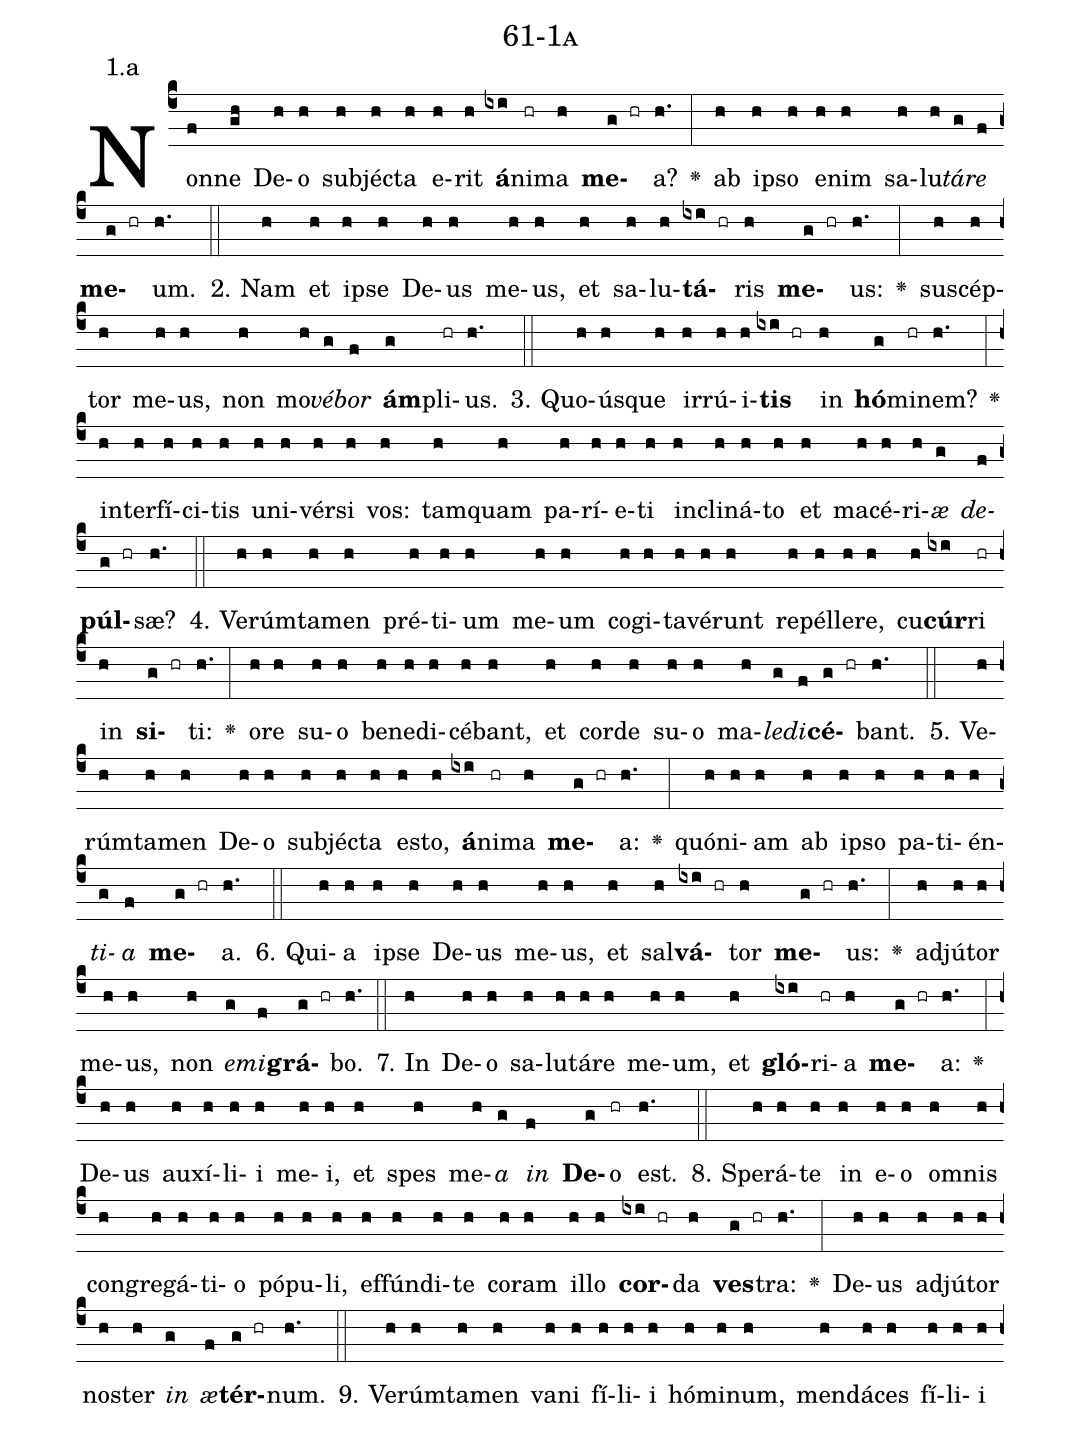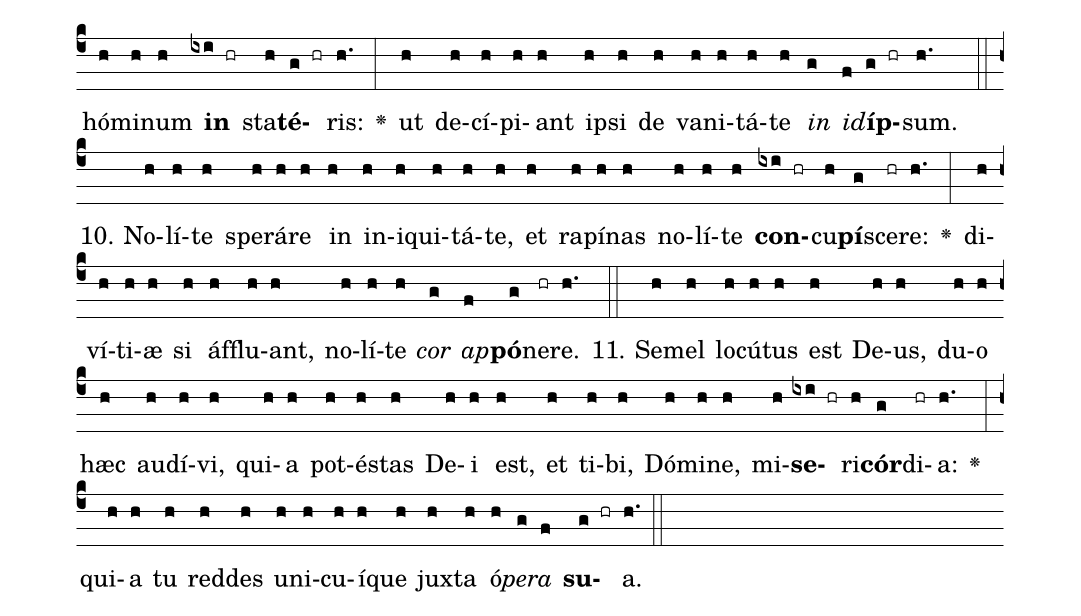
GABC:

name: 61-1a;
annotation: 1.a;
%%
(c4)Non(f)ne(gh) De(h)o(h) sub(h)jéc(h)ta(h) e(h)rit(h) <b>á</b>(ixi)ni(hr)ma(h) <b>me</b>(g hr)a?(h.) <v>\greheightstar</v>(:) ab(h) ip(h)so(h) e(h)nim(h) sa(h)lu(h)<i>tá</i>(g)<i>re</i>(f) <b>me</b>(g hr)um.(h.) (::)
2. Nam(h) et(h) ip(h)se(h) De(h)us(h) me(h)us,(h) et(h) sa(h)lu(h)<b>tá</b>(ixi hr)ris(h) <b>me</b>(g hr)us:(h.) <v>\greheightstar</v>(:) su(h)scép(h)tor(h) me(h)us,(h) non(h) mo(h)<i>vé</i>(g)<i>bor</i>(f) <b>ám</b>(g)pli(hr)us.(h.) (::)
3. Quo(h)ús(h)que(h) ir(h)rú(h)i(h)<b>tis</b>(ixi hr) in(h) <b>hó</b>(g)mi(hr)nem?(h.) <v>\greheightstar</v>(:) in(h)ter(h)fí(h)ci(h)tis(h) u(h)ni(h)vér(h)si(h) vos:(h) tam(h)quam(h) pa(h)rí(h)e(h)ti(h) in(h)cli(h)ná(h)to(h) et(h) ma(h)cé(h)ri(h)<i>æ</i>(g) <i>de</i>(f)<b>púl</b>(g hr)sæ?(h.) (::)
4. Ve(h)rúm(h)ta(h)men(h) pré(h)ti(h)um(h) me(h)um(h) co(h)gi(h)ta(h)vé(h)runt(h) re(h)pél(h)le(h)re,(h) cu(h)<b>cúr</b>(ixi)ri(hr) in(h) <b>si</b>(g hr)ti:(h.) <v>\greheightstar</v>(:) o(h)re(h) su(h)o(h) be(h)ne(h)di(h)cé(h)bant,(h) et(h) cor(h)de(h) su(h)o(h) ma(h)<i>le</i>(g)<i>di</i>(f)<b>cé</b>(g hr)bant.(h.) (::)
5. Ve(h)rúm(h)ta(h)men(h) De(h)o(h) sub(h)jéc(h)ta(h) es(h)to,(h) <b>á</b>(ixi)ni(hr)ma(h) <b>me</b>(g hr)a:(h.) <v>\greheightstar</v>(:) quón(h)i(h)am(h) ab(h) ip(h)so(h) pa(h)ti(h)én(h)<i>ti</i>(g)<i>a</i>(f) <b>me</b>(g hr)a.(h.) (::)
6. Qui(h)a(h) ip(h)se(h) De(h)us(h) me(h)us,(h) et(h) sal(h)<b>vá</b>(ixi hr)tor(h) <b>me</b>(g hr)us:(h.) <v>\greheightstar</v>(:) ad(h)jú(h)tor(h) me(h)us,(h) non(h) <i>e</i>(g)<i>mi</i>(f)<b>grá</b>(g hr)bo.(h.) (::)
7. In(h) De(h)o(h) sa(h)lu(h)tá(h)re(h) me(h)um,(h) et(h) <b>gló</b>(ixi)ri(hr)a(h) <b>me</b>(g hr)a:(h.) <v>\greheightstar</v>(:) De(h)us(h) au(h)xí(h)li(h)i(h) me(h)i,(h) et(h) spes(h) me(h)<i>a</i>(g) <i>in</i>(f) <b>De</b>(g)o(hr) est.(h.) (::)
8. Spe(h)rá(h)te(h) in(h) e(h)o(h) om(h)nis(h) con(h)gre(h)gá(h)ti(h)o(h) pó(h)pu(h)li,(h) ef(h)fún(h)di(h)te(h) co(h)ram(h) il(h)lo(h) <b>cor</b>(ixi hr)da(h) <b>ves</b>(g hr)tra:(h.) <v>\greheightstar</v>(:) De(h)us(h) ad(h)jú(h)tor(h) nos(h)ter(h) <i>in</i>(g) <i>æ</i>(f)<b>tér</b>(g hr)num.(h.) (::)
9. Ve(h)rúm(h)ta(h)men(h) va(h)ni(h) fí(h)li(h)i(h) hó(h)mi(h)num,(h) men(h)dá(h)ces(h) fí(h)li(h)i(h) hó(h)mi(h)num(h) <b>in</b>(ixi hr) sta(h)<b>té</b>(g hr)ris:(h.) <v>\greheightstar</v>(:) ut(h) de(h)cí(h)pi(h)ant(h) ip(h)si(h) de(h) va(h)ni(h)tá(h)te(h) <i>in</i>(g) <i>id</i>(f)<b>íp</b>(g hr)sum.(h.) (::)
10. No(h)lí(h)te(h) spe(h)rá(h)re(h) in(h) in(h)i(h)qui(h)tá(h)te,(h) et(h) ra(h)pí(h)nas(h) no(h)lí(h)te(h) <b>con</b>(ixi hr)cu(h)<b>pí</b>(g)sce(hr)re:(h.) <v>\greheightstar</v>(:) di(h)ví(h)ti(h)æ(h) si(h) áf(h)flu(h)ant,(h) no(h)lí(h)te(h) <i>cor</i>(g) <i>ap</i>(f)<b>pó</b>(g)ne(hr)re.(h.) (::)
11. Se(h)mel(h) lo(h)cú(h)tus(h) est(h) De(h)us,(h) du(h)o(h) hæc(h) au(h)dí(h)vi,(h) qui(h)a(h) pot(h)és(h)tas(h) De(h)i(h) est,(h) et(h) ti(h)bi,(h) Dó(h)mi(h)ne,(h) mi(h)<b>se</b>(ixi hr)ri(h)<b>cór</b>(g)di(hr)a:(h.) <v>\greheightstar</v>(:) qui(h)a(h) tu(h) red(h)des(h) u(h)ni(h)cu(h)í(h)que(h) jux(h)ta(h) ó(h)<i>pe</i>(g)<i>ra</i>(f) <b>su</b>(g hr)a.(h.) (::)
